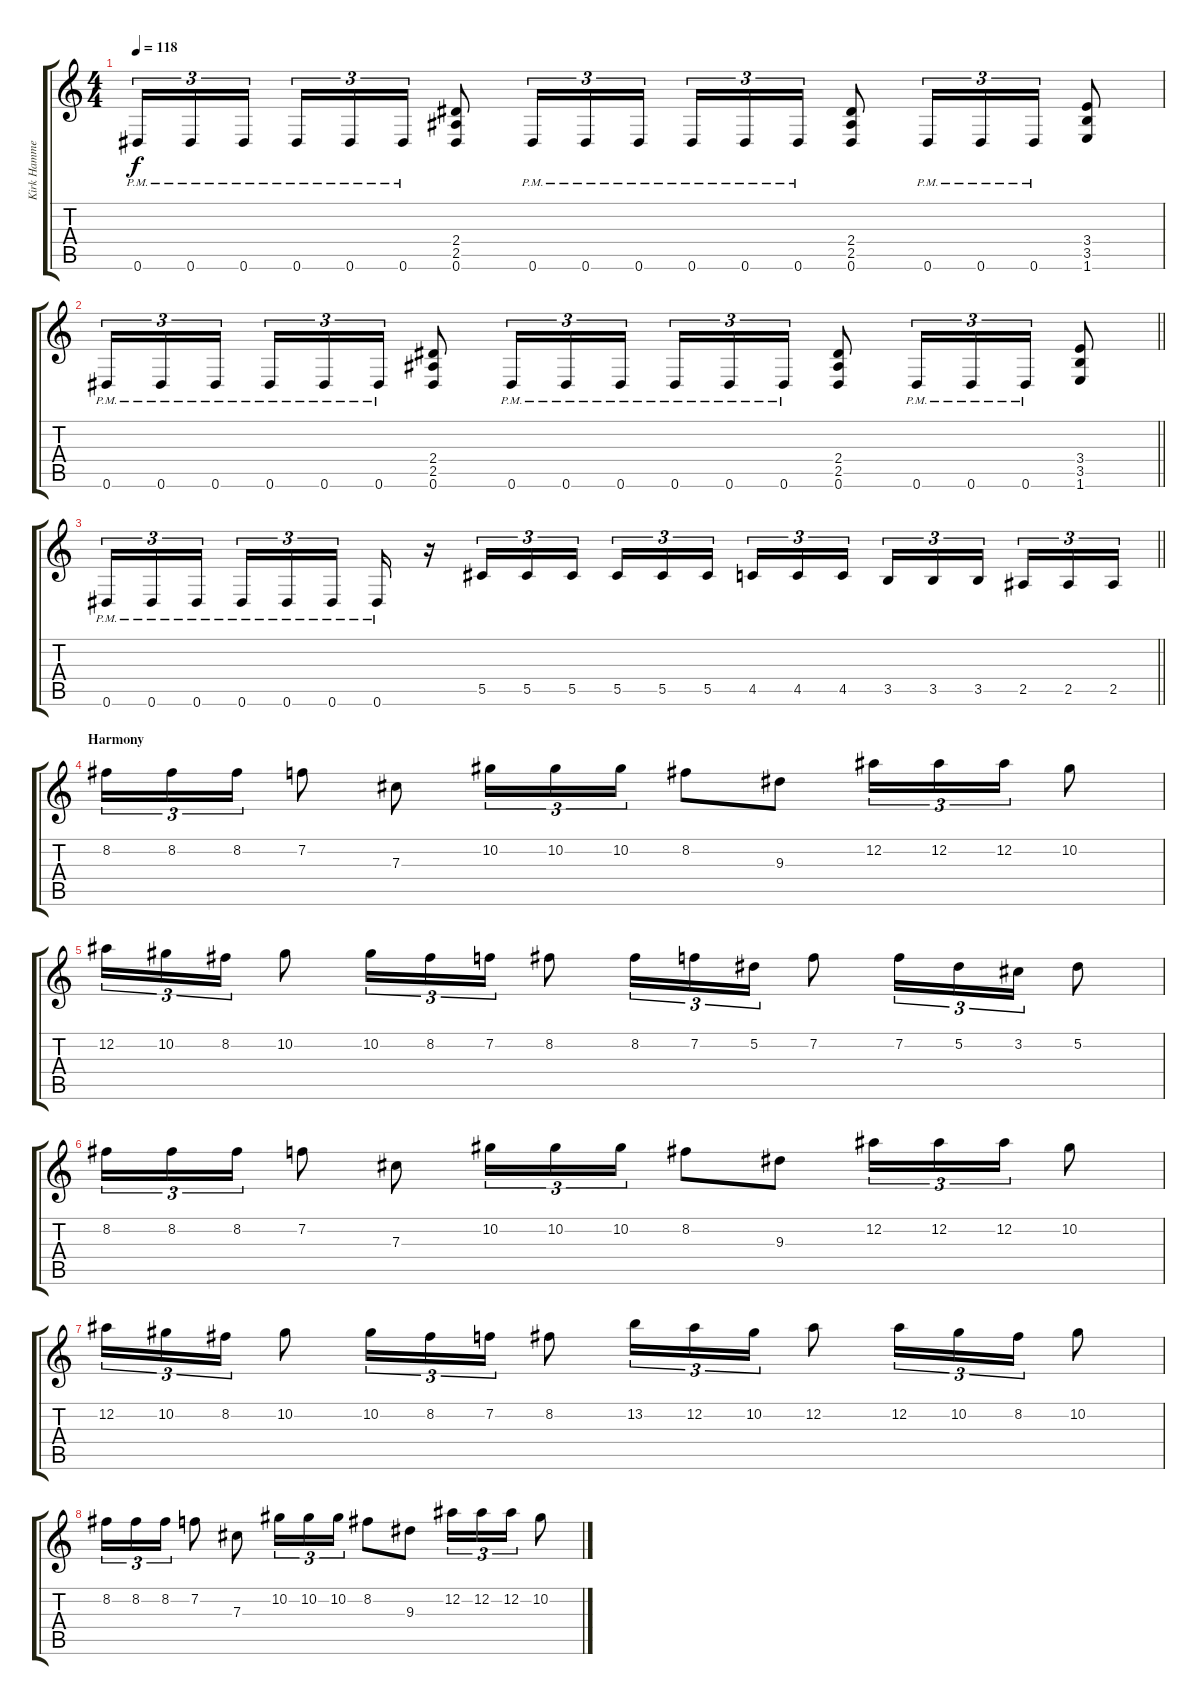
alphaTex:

\track ("Kirk Hammett" "Kirk Hamme") {instrument electricguitarjazz}
\staff {score tabs}
\tuning (Eb4 Bb3 Gb3 Db3 Ab2 Eb2) {hide}
\ts (4 4)
\tempo 118
\clef g2
\ks c
0.6{pm}.16{tu (3 2) dy f} 0.6{pm}.16{tu (3 2)} 0.6{pm}.16{tu (3 2) beam splitsecondary} 0.6{pm}.16{tu (3 2)} 0.6{pm}.16{tu (3 2)} 0.6{pm}.16{tu (3 2)} (2.4 2.5 0.6).8 0.6{pm}.16{tu (3 2)} 0.6{pm}.16{tu (3 2)} 0.6{pm}.16{tu (3 2)} 0.6{pm}.16{tu (3 2)} 0.6{pm}.16{tu (3 2)} 0.6{pm}.16{tu (3 2)} (2.4 2.5 0.6).8 0.6{pm}.16{tu (3 2)} 0.6{pm}.16{tu (3 2)} 0.6{pm}.16{tu (3 2)} (3.4 3.5 1.6).8 |
\barLineRight lightlight
0.6{pm}.16{tu (3 2)} 0.6{pm}.16{tu (3 2)} 0.6{pm}.16{tu (3 2) beam splitsecondary} 0.6{pm}.16{tu (3 2)} 0.6{pm}.16{tu (3 2)} 0.6{pm}.16{tu (3 2)} (2.4 2.5 0.6).8 0.6{pm}.16{tu (3 2)} 0.6{pm}.16{tu (3 2)} 0.6{pm}.16{tu (3 2)} 0.6{pm}.16{tu (3 2)} 0.6{pm}.16{tu (3 2)} 0.6{pm}.16{tu (3 2)} (2.4 2.5 0.6).8 0.6{pm}.16{tu (3 2)} 0.6{pm}.16{tu (3 2)} 0.6{pm}.16{tu (3 2)} (3.4 3.5 1.6).8 |
\barLineRight lightlight
0.6{pm}.16{tu (3 2)} 0.6{pm}.16{tu (3 2)} 0.6{pm}.16{tu (3 2) beam splitsecondary} 0.6{pm}.16{tu (3 2)} 0.6{pm}.16{tu (3 2)} 0.6{pm}.16{tu (3 2)} 0.6{pm}.16 r.16 5.5.16{tu (3 2)} 5.5.16{tu (3 2)} 5.5.16{tu (3 2)} 5.5.16{tu (3 2)} 5.5.16{tu (3 2)} 5.5.16{tu (3 2) beam splitsecondary} 4.5.16{tu (3 2)} 4.5.16{tu (3 2)} 4.5.16{tu (3 2)} 3.5.16{tu (3 2)} 3.5.16{tu (3 2)} 3.5.16{tu (3 2) beam splitsecondary} 2.5.16{tu (3 2)} 2.5.16{tu (3 2)} 2.5.16{tu (3 2)} |
\section ("" "Harmony")
8.2.16{tu (3 2) volume 16} 8.2.16{tu (3 2)} 8.2.16{tu (3 2)} 7.2.8 7.3.8 10.2.16{tu (3 2)} 10.2.16{tu (3 2)} 10.2.16{tu (3 2)} 8.2.8 9.3.8 12.2.16{tu (3 2)} 12.2.16{tu (3 2)} 12.2.16{tu (3 2)} 10.2.8 |
12.2.16{tu (3 2)} 10.2.16{tu (3 2)} 8.2.16{tu (3 2)} 10.2.8 10.2.16{tu (3 2)} 8.2.16{tu (3 2)} 7.2.16{tu (3 2)} 8.2.8 8.2.16{tu (3 2)} 7.2.16{tu (3 2)} 5.2.16{tu (3 2)} 7.2.8 7.2.16{tu (3 2)} 5.2.16{tu (3 2)} 3.2.16{tu (3 2)} 5.2.8 |
8.2.16{tu (3 2)} 8.2.16{tu (3 2)} 8.2.16{tu (3 2)} 7.2.8 7.3.8 10.2.16{tu (3 2)} 10.2.16{tu (3 2)} 10.2.16{tu (3 2)} 8.2.8 9.3.8 12.2.16{tu (3 2)} 12.2.16{tu (3 2)} 12.2.16{tu (3 2)} 10.2.8 |
12.2.16{tu (3 2)} 10.2.16{tu (3 2)} 8.2.16{tu (3 2)} 10.2.8 10.2.16{tu (3 2)} 8.2.16{tu (3 2)} 7.2.16{tu (3 2)} 8.2.8 13.2.16{tu (3 2)} 12.2.16{tu (3 2)} 10.2.16{tu (3 2)} 12.2.8 12.2.16{tu (3 2)} 10.2.16{tu (3 2)} 8.2.16{tu (3 2)} 10.2.8 |
8.2.16{tu (3 2)} 8.2.16{tu (3 2)} 8.2.16{tu (3 2)} 7.2.8 7.3.8 10.2.16{tu (3 2)} 10.2.16{tu (3 2)} 10.2.16{tu (3 2)} 8.2.8 9.3.8 12.2.16{tu (3 2)} 12.2.16{tu (3 2)} 12.2.16{tu (3 2)} 10.2.8
